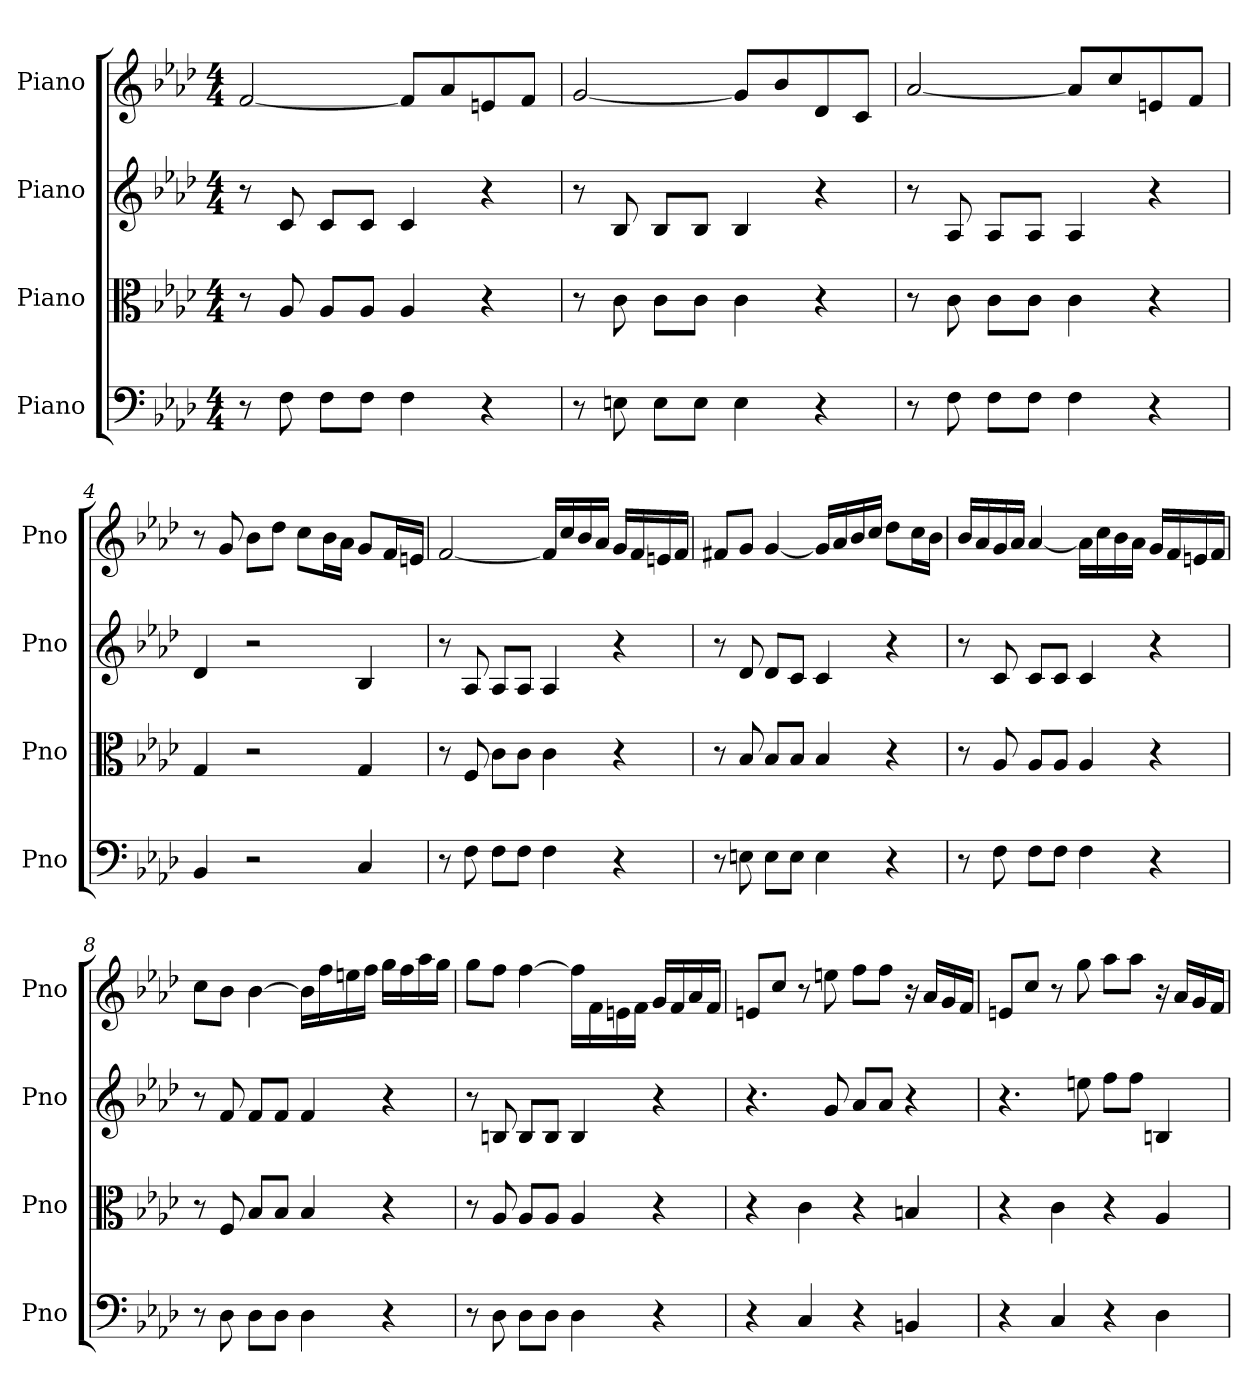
**kern	**kern	**kern	**kern
*part4	*part3	*part2	*part1
*staff4	*staff3	*staff2	*staff1
*I"Piano	*I"Piano	*I"Piano	*I"Piano
*I'Pno	*I'Pno	*I'Pno	*I'Pno
*clefF4	*clefC3	*clefG2	*clefG2
*k[b-e-a-d-]	*k[b-e-a-d-]	*k[b-e-a-d-]	*k[b-e-a-d-]
*M4/4	*M4/4	*M4/4	*M4/4
=1	=1	=1	=1
8r	8r	8r	[2f/
8F\	8A-/	8c/	.
8F\L	8A-/L	8c/L	.
8F\J	8A-/J	8c/J	.
4F\	4A-/	4c/	8f/L]
.	.	.	8a-/
4r	4r	4r	8en/
.	.	.	8f/J
=2	=2	=2	=2
8r	8r	8r	[2g/
8En\	8c\	8B-/	.
8E\L	8c\L	8B-/L	.
8E\J	8c\J	8B-/J	.
4E\	4c\	4B-/	8g/L]
.	.	.	8b-/
4r	4r	4r	8d-/
.	.	.	8c/J
=3	=3	=3	=3
8r	8r	8r	[2a-/
8F\	8c\	8A-/	.
8F\L	8c\L	8A-/L	.
8F\J	8c\J	8A-/J	.
4F\	4c\	4A-/	8a-/L]
.	.	.	8cc/
4r	4r	4r	8en/
.	.	.	8f/J
!!LO:LB:g=z
=4	=4	=4	=4
4BB-/	4G/	4d-/	8r
.	.	.	8g/
2r	2r	2r	8b-\L
.	.	.	8dd-\J
.	.	.	8cc\L
.	.	.	16b-\L
.	.	.	16a-\JJ
4C/	4G/	4B-/	8g/L
.	.	.	16f/L
.	.	.	16en/JJ
=5	=5	=5	=5
8r	8r	8r	[2f/
8F\	8F/	8A-/	.
8F\L	8c\L	8A-/L	.
8F\J	8c\J	8A-/J	.
4F\	4c\	4A-/	16f/LL]
.	.	.	16cc/
.	.	.	16b-/
.	.	.	16a-/JJ
4r	4r	4r	16g/LL
.	.	.	16f/
.	.	.	16en/
.	.	.	16f/JJ
=6	=6	=6	=6
8r	8r	8r	8f#X/L
8En\	8B-/	8d-/	8g/J
8E\L	8B-/L	8d-/L	[4g/
8E\J	8B-/J	8c/J	.
4E\	4B-/	4c/	16g/LL]
.	.	.	16a-/
.	.	.	16b-/
.	.	.	16cc/JJ
4r	4r	4r	8dd-\L
.	.	.	16cc\L
.	.	.	16b-\JJ
!!LO:LB:g=z
=7	=7	=7	=7
8r	8r	8r	16b-/LL
.	.	.	16a-/
8F\	8A-/	8c/	16g/
.	.	.	16a-/JJ
8F\L	8A-/L	8c/L	[4a-/
8F\J	8A-/J	8c/J	.
4F\	4A-/	4c/	16a-\LL]
.	.	.	16cc\
.	.	.	16b-\
.	.	.	16a-\JJ
4r	4r	4r	16g/LL
.	.	.	16f/
.	.	.	16en/
.	.	.	16f/JJ
=8	=8	=8	=8
8r	8r	8r	8cc\L
8D-\	8F/	8f/	8b-\J
8D-\L	8B-/L	8f/L	[4b-\
8D-\J	8B-/J	8f/J	.
4D-\	4B-/	4f/	16b-\LL]
.	.	.	16ff\
.	.	.	16een\
.	.	.	16ff\JJ
4r	4r	4r	16gg\LL
.	.	.	16ff\
.	.	.	16aa-\
.	.	.	16gg\JJ
=9	=9	=9	=9
8r	8r	8r	8gg\L
8D-\	8A-/	8Bn/	8ff\J
8D-\L	8A-/L	8B/L	[4ff\
8D-\J	8A-/J	8B/J	.
4D-\	4A-/	4B/	16ff\LL]
.	.	.	16f\
.	.	.	16en\
.	.	.	16f\JJ
4r	4r	4r	16g/LL
.	.	.	16f/
.	.	.	16a-/
.	.	.	16f/JJ
!!LO:PB:g=z
=10	=10	=10	=10
4r	4r	4.r	8en/L
.	.	.	8cc/J
4C/	4c\	.	8r
.	.	8g/	8een\
4r	4r	8a-/L	8ff\L
.	.	8a-/J	8ff\J
4BBn/	4Bn/	4r	16r
.	.	.	16a-/LL
.	.	.	16g/
.	.	.	16f/JJ
=11	=11	=11	=11
4r	4r	4.r	8en/L
.	.	.	8cc/J
4C/	4c\	.	8r
.	.	8een\	8gg\
4r	4r	8ff\L	8aa-\L
.	.	8ff\J	8aa-\J
4D-\	4A-/	4Bn/	16r
.	.	.	16a-/LL
.	.	.	16g/
.	.	.	16f/JJ
=	=	=	=
*-	*-	*-	*-
